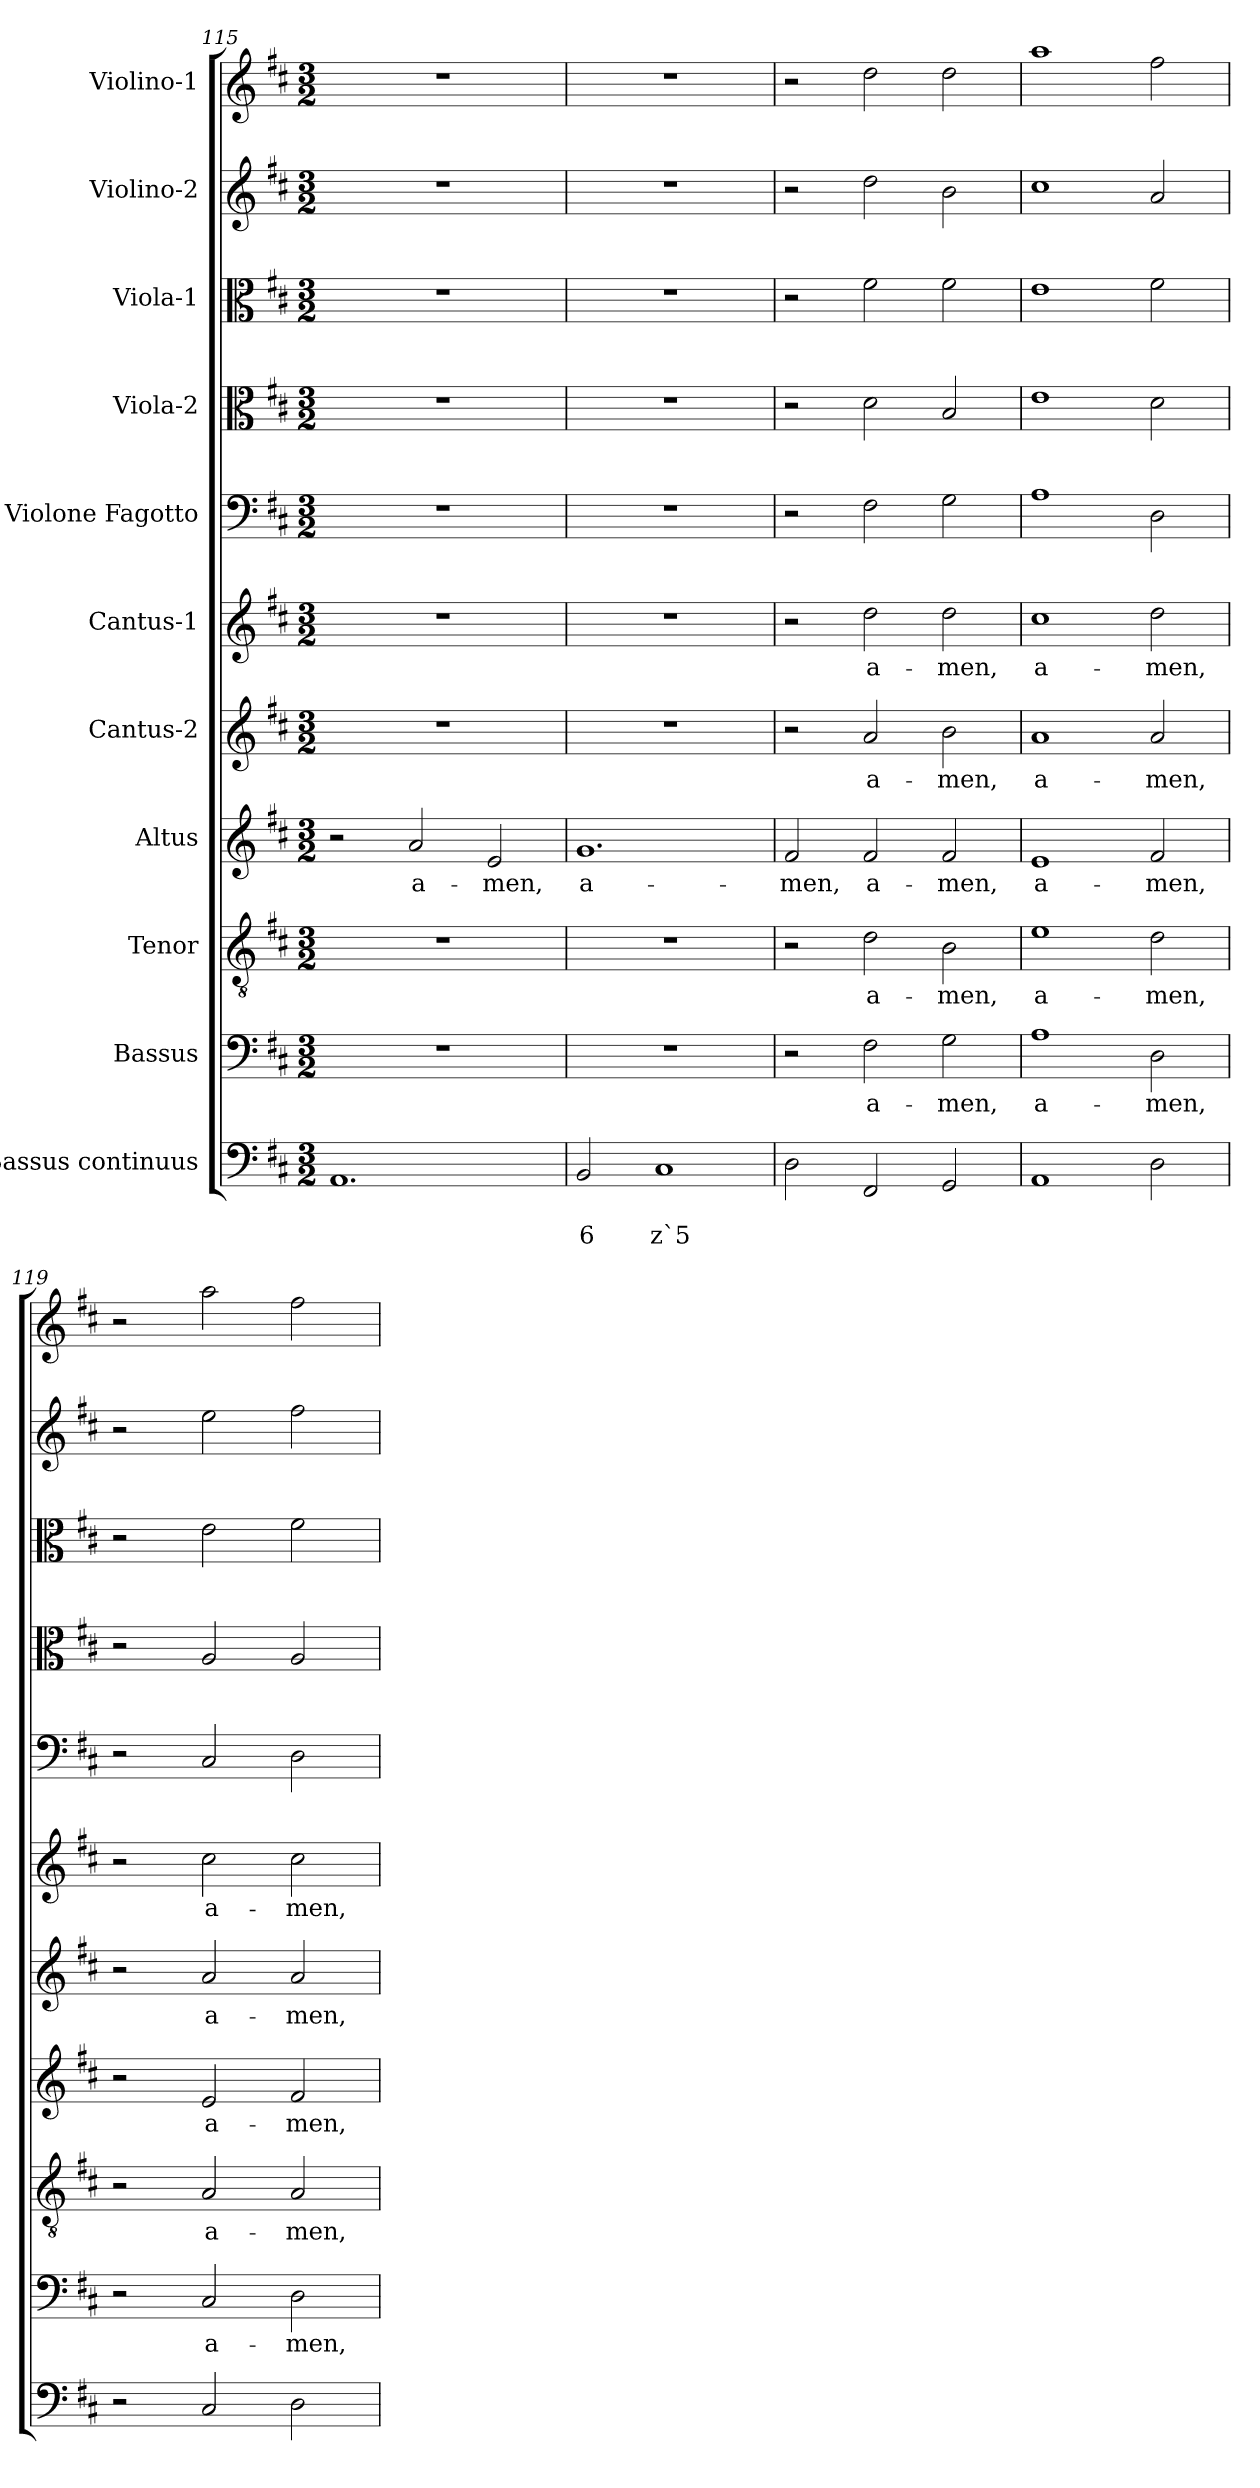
**kern	**text	**text	**kern	**text	**kern	**text	**kern	**text	**kern	**text	**kern	**text	**kern	**kern	**kern	**kern	**kern
*part11	*part11	*part11	*part10	*part10	*part9	*part9	*part8	*part8	*part7	*part7	*part6	*part6	*part5	*part4	*part3	*part2	*part1
*staff11	*staff11	*staff11	*staff10	*staff10	*staff9	*staff9	*staff8	*staff8	*staff7	*staff7	*staff6	*staff6	*staff5	*staff4	*staff3	*staff2	*staff1
*I"Bassus continuus	*	*	*I"Bassus	*	*I"Tenor	*	*I"Altus	*	*I"Cantus-2	*	*I"Cantus-1	*	*I"Violone Fagotto	*I"Viola-2	*I"Viola-1	*I"Violino-2	*I"Violino-1
*clefF4	*	*	*clefF4	*	*clefGv2	*	*clefG2	*	*clefG2	*	*clefG2	*	*clefF4	*clefC3	*clefC3	*clefG2	*clefG2
*k[f#c#]	*	*	*k[f#c#]	*	*k[f#c#]	*	*k[f#c#]	*	*k[f#c#]	*	*k[f#c#]	*	*k[f#c#]	*k[f#c#]	*k[f#c#]	*k[f#c#]	*k[f#c#]
*D:	*	*	*D:	*	*D:	*	*D:	*	*D:	*	*D:	*	*D:	*D:	*D:	*D:	*D:
*M3/2	*	*	*M3/2	*	*M3/2	*	*M3/2	*	*M3/2	*	*M3/2	*	*M3/2	*M3/2	*M3/2	*M3/2	*M3/2
=115	=115	=115	=115	=115	=115	=115	=115	=115	=115	=115	=115	=115	=115	=115	=115	=115	=115
1.AA	.	.	1.r	.	1.r	.	2r	.	1.r	.	1.r	.	1.r	1.r	1.r	1.r	1.r
!	!	!	!	!	!	!	!	!LO:LY:b	!	!	!	!	!	!	!	!	!
.	.	.	.	.	.	.	2a/	a-	.	.	.	.	.	.	.	.	.
!	!	!	!	!	!	!	!	!LO:LY:b	!	!	!	!	!	!	!	!	!
.	.	.	.	.	.	.	2e/	-men,	.	.	.	.	.	.	.	.	.
!!LO:PB:g=z
=116	=116	=116	=116	=116	=116	=116	=116	=116	=116	=116	=116	=116	=116	=116	=116	=116	=116
!	!	!LO:LY:b	!	!	!	!	!	!LO:LY:b	!	!	!	!	!	!	!	!	!
2BB/	.	6	1.r	.	1.r	.	1.g	a-	1.r	.	1.r	.	1.r	1.r	1.r	1.r	1.r
!	!	!LO:LY:b	!	!	!	!	!	!	!	!	!	!	!	!	!	!	!
1C#	.	z`5	.	.	.	.	.	.	.	.	.	.	.	.	.	.	.
=117	=117	=117	=117	=117	=117	=117	=117	=117	=117	=117	=117	=117	=117	=117	=117	=117	=117
!	!	!	!	!	!	!	!	!LO:LY:b	!	!	!	!	!	!	!	!	!
2D\	.	.	2r	.	2r	.	2f#/	-men,	2r	.	2r	.	2r	2r	2r	2r	2r
!	!	!	!	!LO:LY:b	!	!LO:LY:b	!	!LO:LY:b	!	!LO:LY:b	!	!LO:LY:b	!	!	!	!	!
2FF#/	.	.	2F#\	a-	2d\	a-	2f#/	a-	2a/	a-	2dd\	a-	2F#\	2d\	2f#\	2dd\	2dd\
!	!	!	!	!LO:LY:b	!	!LO:LY:b	!	!LO:LY:b	!	!LO:LY:b	!	!LO:LY:b	!	!	!	!	!
2GG/	.	.	2G\	-men,	2B\	-men,	2f#/	-men,	2b\	-men,	2dd\	-men,	2G\	2B/	2f#\	2b\	2dd\
=118	=118	=118	=118	=118	=118	=118	=118	=118	=118	=118	=118	=118	=118	=118	=118	=118	=118
!	!	!	!	!LO:LY:b	!	!LO:LY:b	!	!LO:LY:b	!	!LO:LY:b	!	!LO:LY:b	!	!	!	!	!
1AA	.	.	1A	a-	1e	a-	1e	a-	1a	a-	1cc#	a-	1A	1e	1e	1cc#	1aa
!	!	!	!	!LO:LY:b	!	!LO:LY:b	!	!LO:LY:b	!	!LO:LY:b	!	!LO:LY:b	!	!	!	!	!
2D\	.	.	2D\	-men,	2d\	-men,	2f#/	-men,	2a/	-men,	2dd\	-men,	2D\	2d\	2f#\	2a/	2ff#\
=119	=119	=119	=119	=119	=119	=119	=119	=119	=119	=119	=119	=119	=119	=119	=119	=119	=119
2r	.	.	2r	.	2r	.	2r	.	2r	.	2r	.	2r	2r	2r	2r	2r
!	!	!	!	!LO:LY:b	!	!LO:LY:b	!	!LO:LY:b	!	!LO:LY:b	!	!LO:LY:b	!	!	!	!	!
2C#/	.	.	2C#/	a-	2A/	a-	2e/	a-	2a/	a-	2cc#\	a-	2C#/	2A/	2e\	2ee\	2aa\
!	!	!	!	!LO:LY:b	!	!LO:LY:b	!	!LO:LY:b	!	!LO:LY:b	!	!LO:LY:b	!	!	!	!	!
2D\	.	.	2D\	-men,	2A/	-men,	2f#/	-men,	2a/	-men,	2cc#\	-men,	2D\	2A/	2f#\	2ff#\	2ff#\
=	=	=	=	=	=	=	=	=	=	=	=	=	=	=	=	=	=
*-	*-	*-	*-	*-	*-	*-	*-	*-	*-	*-	*-	*-	*-	*-	*-	*-	*-
